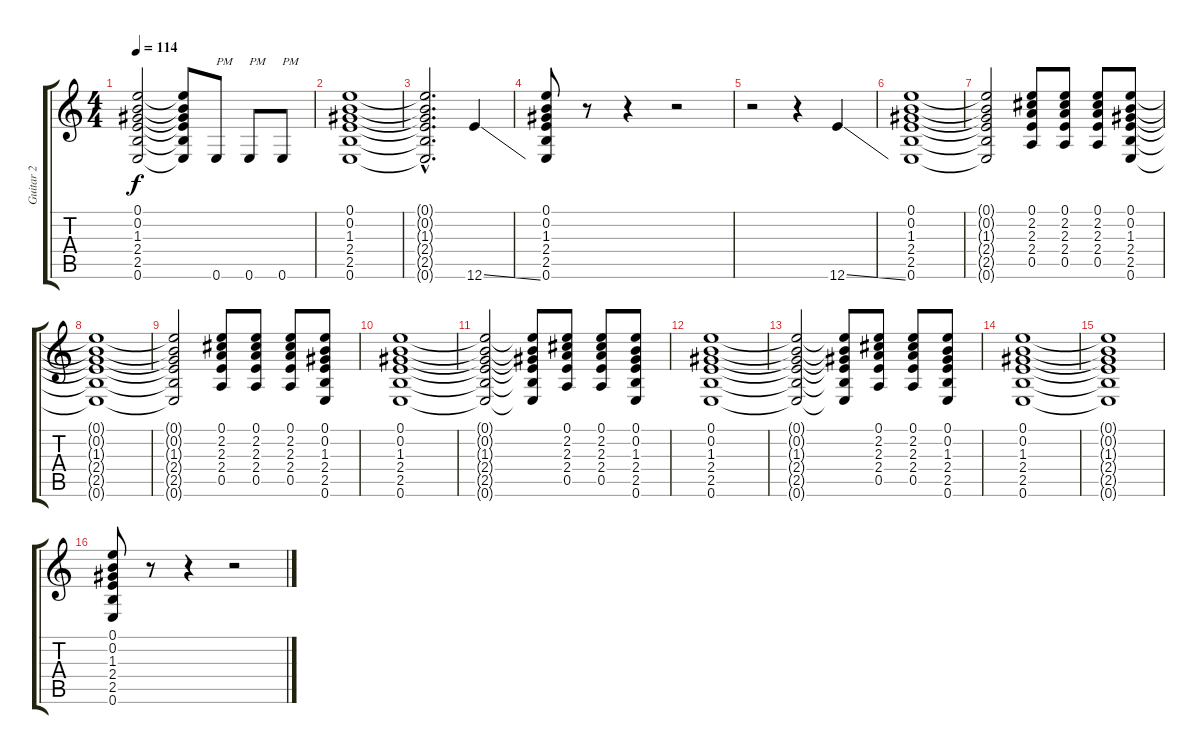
\track ("Guitar 2" "Guitar 2") {instrument electricguitarclean}
\staff {score tabs}
\tuning (E4 B3 G3 D3 A2 E2) {hide}
\ts (4 4)
\tempo 114
\clef g2
\ks c
(0.1{t} 0.2{t} 1.3{t} 2.4{t} 2.5{t} 0.6{t}).2{dy f} (0.1{t} 0.2{t} 1.3{t} 2.4{t} 2.5{t} 0.6{t}).8 0.6.8{txt "PM" instrument electricguitarmuted} 0.6.8{txt "PM"} 0.6.8{txt "PM"} |
(0.1 0.2 1.3 2.4 2.5 0.6).1{instrument electricguitarclean} |
(0.1{hac t} 0.2{hac t} 1.3{hac t} 2.4{hac t} 2.5{hac t} 0.6{hac t}).2{d} 12.6{ss}.4 |
(0.1 0.2 1.3 2.4 2.5 0.6).8 r.8 r.4 r.2 |
r.2 r.4 12.6{ss}.4 |
(0.1 0.2 1.3 2.4 2.5 0.6).1 |
(0.1{t} 0.2{t} 1.3{t} 2.4{t} 2.5{t} 0.6{t}).2 (0.1 2.2 2.3 2.4 0.5).8 (0.1 2.2 2.3 2.4 0.5).8 (0.1 2.2 2.3 2.4 0.5).8 (0.1 0.2 1.3 2.4 2.5 0.6).8 |
(0.1{t} 0.2{t} 1.3{t} 2.4{t} 2.5{t} 0.6{t}).1 |
(0.1{t} 0.2{t} 1.3{t} 2.4{t} 2.5{t} 0.6{t}).2 (0.1 2.2 2.3 2.4 0.5).8 (0.1 2.2 2.3 2.4 0.5).8 (0.1 2.2 2.3 2.4 0.5).8 (0.1 0.2 1.3 2.4 2.5 0.6).8 |
(0.1 0.2 1.3 2.4 2.5 0.6).1 |
(0.1{t} 0.2{t} 1.3{t} 2.4{t} 2.5{t} 0.6{t}).2 (0.1{t} 0.2{t} 1.3{t} 2.4{t} 2.5{t} 0.6{t}).8 (0.1 2.2 2.3 2.4 0.5).8 (0.1 2.2 2.3 2.4 0.5).8 (0.1 0.2 1.3 2.4 2.5 0.6).8 |
(0.1 0.2 1.3 2.4 2.5 0.6).1 |
(0.1{t} 0.2{t} 1.3{t} 2.4{t} 2.5{t} 0.6{t}).2 (0.1{t} 0.2{t} 1.3{t} 2.4{t} 2.5{t} 0.6{t}).8 (0.1 2.2 2.3 2.4 0.5).8 (0.1 2.2 2.3 2.4 0.5).8 (0.1 0.2 1.3 2.4 2.5 0.6).8 |
(0.1 0.2 1.3 2.4 2.5 0.6).1 |
(0.1{t} 0.2{t} 1.3{t} 2.4{t} 2.5{t} 0.6{t}).1 |
(0.1 0.2 1.3 2.4 2.5 0.6).8 r.8 r.4 r.2
